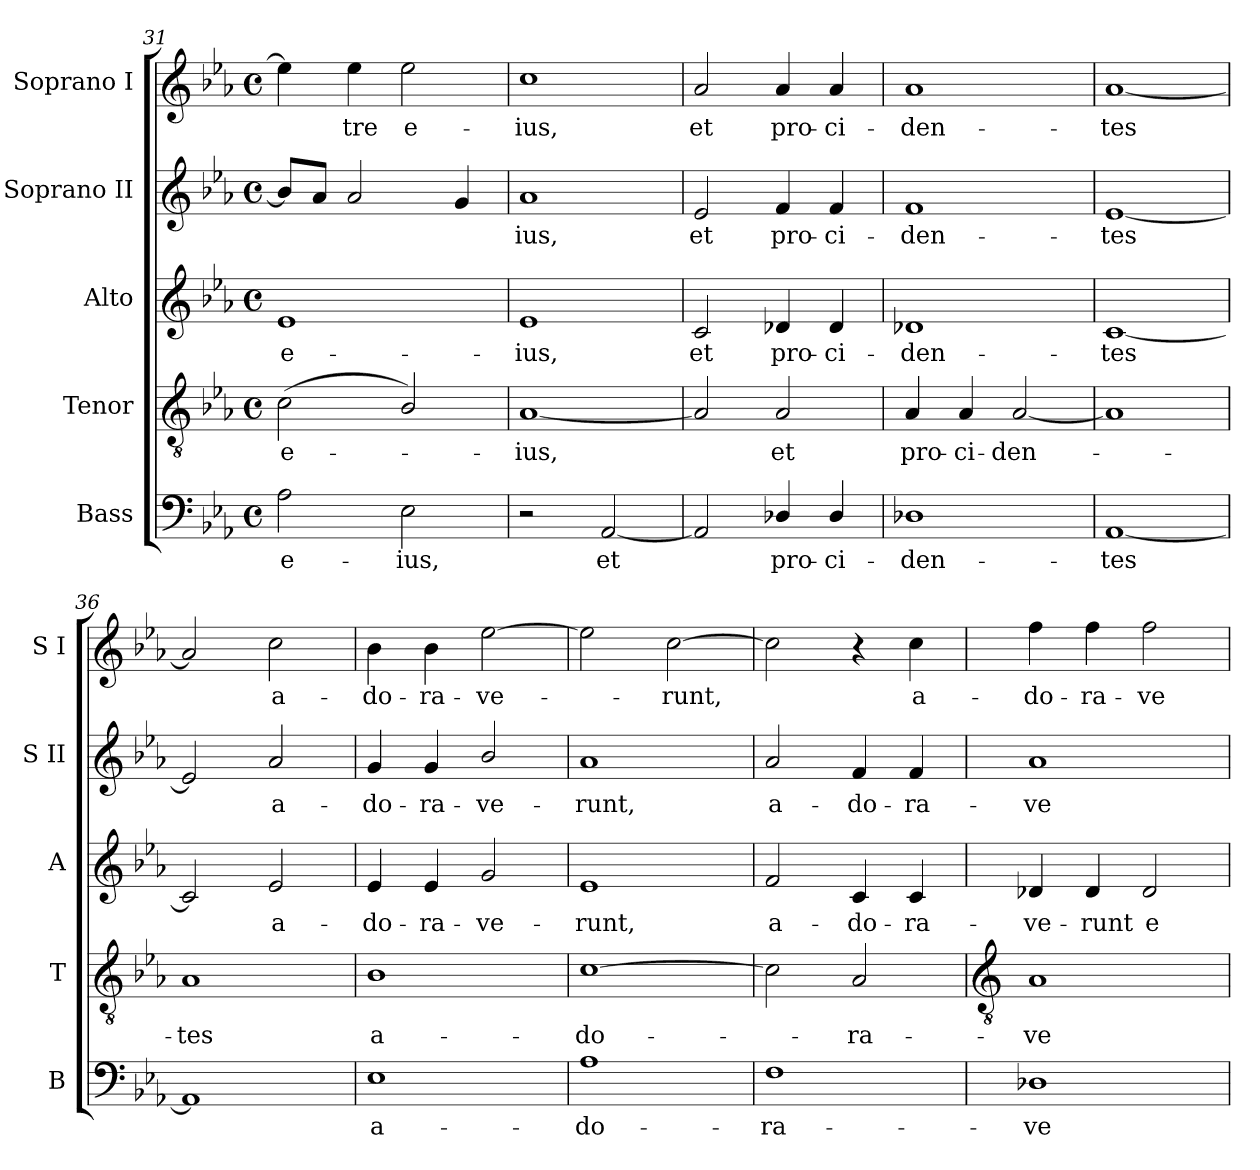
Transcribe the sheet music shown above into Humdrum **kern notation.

**kern	**text	**kern	**text	**kern	**text	**kern	**text	**kern	**text
*part5	*part5	*part4	*part4	*part3	*part3	*part2	*part2	*part1	*part1
*staff5	*staff5	*staff4	*staff4	*staff3	*staff3	*staff2	*staff2	*staff1	*staff1
*I"Bass	*	*I"Tenor	*	*I"Alto	*	*I"Soprano II	*	*I"Soprano I	*
*I'B	*	*I'T	*	*I'A	*	*I'S II	*	*I'S I	*
!!LO:LB:g=z
*clefF4	*	*clefGv2	*	*clefG2	*	*clefG2	*	*clefG2	*
*k[b-e-a-]	*	*k[b-e-a-]	*	*k[b-e-a-]	*	*k[b-e-a-]	*	*k[b-e-a-]	*
*E-:	*	*E-:	*	*E-:	*	*E-:	*	*E-:	*
*M4/4	*	*M4/4	*	*M4/4	*	*M4/4	*	*M4/4	*
*met(c)	*	*met(c)	*	*met(c)	*	*met(c)	*	*met(c)	*
=31	=31	=31	=31	=31	=31	=31	=31	=31	=31
!	!LO:LY:b	!	!LO:LY:b	!	!LO:LY:b	!	!	!	!
2A-	e-	(<2c	e-	1e-	e-	8b-L]	.	4ee-]	.
.	.	.	.	.	.	8a-J	.	.	.
!	!	!	!	!	!	!	!	!	!LO:LY:b
.	.	.	.	.	.	2a-	.	4ee-	tre
!	!LO:LY:b	!	!	!	!	!	!	!	!LO:LY:b
2E-	-ius,	2B-/)	.	.	.	.	.	2ee-	e-
.	.	.	.	.	.	4g	.	.	.
=32	=32	=32	=32	=32	=32	=32	=32	=32	=32
!	!	!	!LO:LY:b	!	!LO:LY:b	!	!LO:LY:b	!	!LO:LY:b
2r	.	[1A-/	ius,	1e-	-ius,	1a-	ius,	1cc	-ius,
!	!LO:LY:b	!	!	!	!	!	!	!	!
[2AA-	et	.	.	.	.	.	.	.	.
=33	=33	=33	=33	=33	=33	=33	=33	=33	=33
!	!	!	!	!	!LO:LY:b	!	!LO:LY:b	!	!LO:LY:b
2AA-]	.	2A-/]	.	2c	et	2e-	et	2a-	et
!	!LO:LY:b	!	!LO:LY:b	!	!LO:LY:b	!	!LO:LY:b	!	!LO:LY:b
4D-X/	pro-	2A-/	et	4d-X	pro-	4f	pro-	4a-	pro-
!	!LO:LY:b	!	!	!	!LO:LY:b	!	!LO:LY:b	!	!LO:LY:b
4D-/	-ci-	.	.	4d-	-ci-	4f	-ci-	4a-	-ci-
=34	=34	=34	=34	=34	=34	=34	=34	=34	=34
!	!LO:LY:b	!	!LO:LY:b	!	!LO:LY:b	!	!LO:LY:b	!	!LO:LY:b
1D-X	-den-	4A-	pro-	1d-X	-den-	1f	-den-	1a-	-den-
!	!	!	!LO:LY:b	!	!	!	!	!	!
.	.	4A-	-ci-	.	.	.	.	.	.
!	!	!	!LO:LY:b	!	!	!	!	!	!
.	.	[2A-	-den-	.	.	.	.	.	.
=35	=35	=35	=35	=35	=35	=35	=35	=35	=35
!	!LO:LY:b	!	!	!	!LO:LY:b	!	!LO:LY:b	!	!LO:LY:b
[1AA-	-tes	1A-]	.	[1c	-tes	[1e-	-tes	[1a-	-tes
=36	=36	=36	=36	=36	=36	=36	=36	=36	=36
!	!	!	!LO:LY:b	!	!	!	!	!	!
1AA-]	.	1A-	tes	2c]	.	2e-]	.	2a-]	.
!	!	!	!	!	!LO:LY:b	!	!LO:LY:b	!	!LO:LY:b
.	.	.	.	2e-	a-	2a-/	a-	2cc	a-
=37	=37	=37	=37	=37	=37	=37	=37	=37	=37
!	!LO:LY:b	!	!LO:LY:b	!	!LO:LY:b	!	!LO:LY:b	!	!LO:LY:b
1E-	a-	1B-	a-	4e-	-do-	4g	-do-	4b-	-do-
!	!	!	!	!	!LO:LY:b	!	!LO:LY:b	!	!LO:LY:b
.	.	.	.	4e-	-ra-	4g	-ra-	4b-	-ra-
!	!	!	!	!	!LO:LY:b	!	!LO:LY:b	!	!LO:LY:b
.	.	.	.	2g	-ve-	2b-/	-ve-	[2ee-	-ve-
=38	=38	=38	=38	=38	=38	=38	=38	=38	=38
!	!LO:LY:b	!	!LO:LY:b	!	!LO:LY:b	!	!LO:LY:b	!	!
1A-	-do-	[1c	-do-	1e-	-runt,	1a-	-runt,	2ee-]	.
!	!	!	!	!	!	!	!	!	!LO:LY:b
.	.	.	.	.	.	.	.	[2cc	runt,
=39	=39	=39	=39	=39	=39	=39	=39	=39	=39
!	!LO:LY:b	!	!	!	!LO:LY:b	!	!LO:LY:b	!	!
1F	-ra-	2c]	.	2f	a-	2a-/	a-	2cc]	.
!	!	!	!LO:LY:b	!	!LO:LY:b	!	!LO:LY:b	!	!
.	.	2A-	ra-	4c	-do-	4f	-do-	4r	.
!	!	!	!	!	!LO:LY:b	!	!LO:LY:b	!	!LO:LY:b
.	.	.	.	4c	-ra-	4f	-ra-	4cc	a-
!!LO:LB:g=z
=40	=40	=40	=40	=40	=40	=40	=40	=40	=40
*	*	*clefGv2	*	*	*	*	*	*	*
!	!LO:LY:b	!	!LO:LY:b	!	!LO:LY:b	!	!LO:LY:b	!	!LO:LY:b
1D-X	-ve-	1A-	-ve-	4d-X	-ve-	1a-	-ve-	4ff	-do-
!	!	!	!	!	!LO:LY:b	!	!	!	!LO:LY:b
.	.	.	.	4d-	-runt	.	.	4ff	-ra-
!	!	!	!	!	!LO:LY:b	!	!	!	!LO:LY:b
.	.	.	.	2d-	e-	.	.	2ff	-ve-
=	=	=	=	=	=	=	=	=	=
*-	*-	*-	*-	*-	*-	*-	*-	*-	*-
